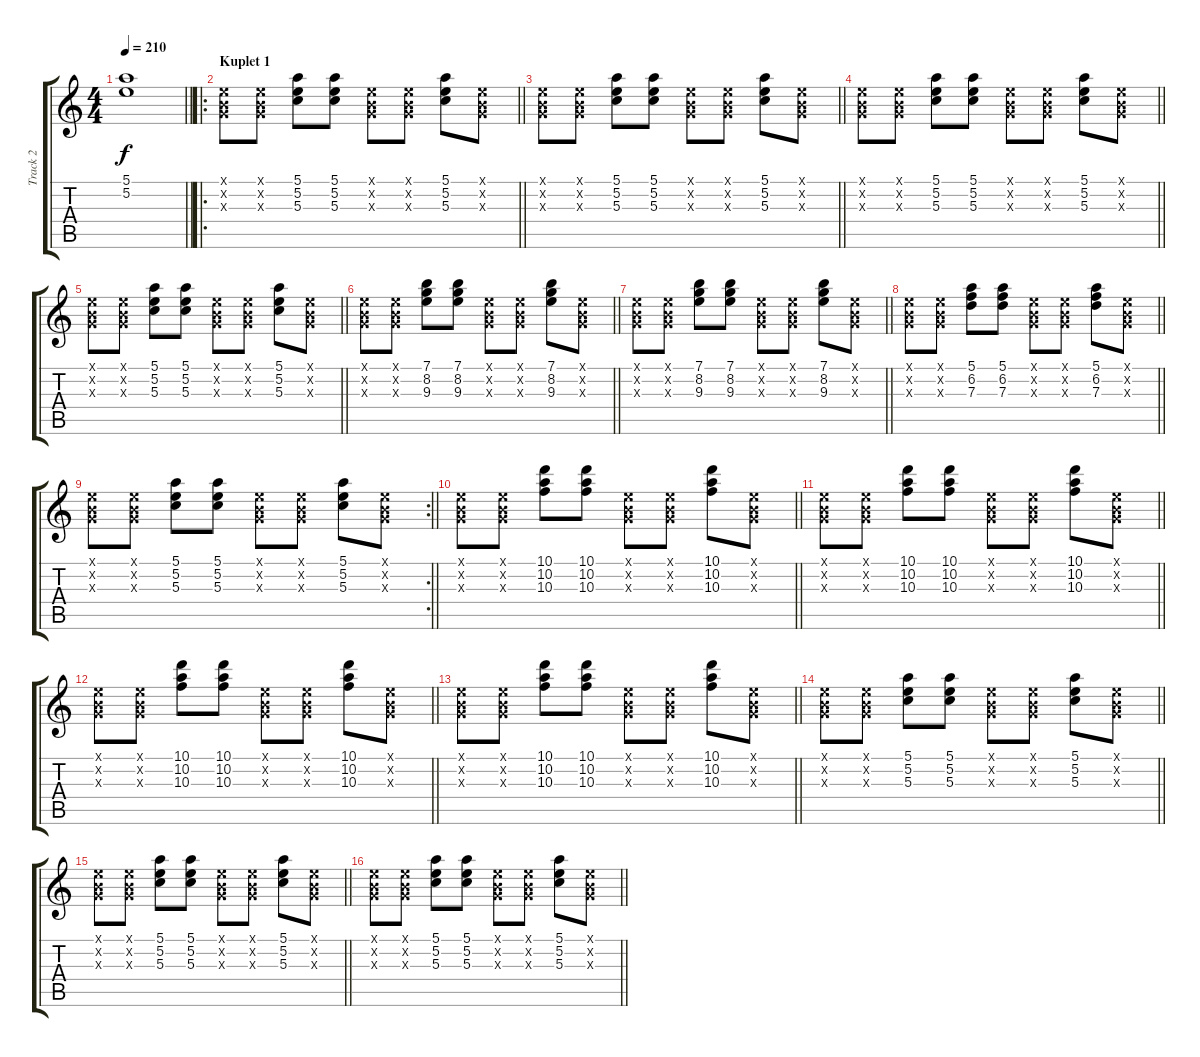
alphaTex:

\track ("Track 2" "Track 2") {instrument acousticguitarsteel}
\staff {score tabs}
\tuning (E4 B3 G3 D3 A2 E2) {hide}
\ts (4 4)
\tempo 210
\clef g2
\barLineRight lightlight
\ks c
(5.1{t} 5.2{t}).1{dy f} |
\ro
\section ("" "Kuplet 1")
\barLineRight lightlight
(0.1{x} 0.2{x} 0.3{x}).8 (0.1{x} 0.2{x} 0.3{x}).8 (5.1 5.2 5.3).8 (5.1 5.2 5.3).8 (0.1{x} 0.2{x} 0.3{x}).8 (0.1{x} 0.2{x} 0.3{x}).8 (5.1 5.2 5.3).8 (0.1{x} 0.2{x} 0.3{x}).8 |
\barLineRight lightlight
(0.1{x} 0.2{x} 0.3{x}).8 (0.1{x} 0.2{x} 0.3{x}).8 (5.1 5.2 5.3).8 (5.1 5.2 5.3).8 (0.1{x} 0.2{x} 0.3{x}).8 (0.1{x} 0.2{x} 0.3{x}).8 (5.1 5.2 5.3).8 (0.1{x} 0.2{x} 0.3{x}).8 |
\barLineRight lightlight
(0.1{x} 0.2{x} 0.3{x}).8 (0.1{x} 0.2{x} 0.3{x}).8 (5.1 5.2 5.3).8 (5.1 5.2 5.3).8 (0.1{x} 0.2{x} 0.3{x}).8 (0.1{x} 0.2{x} 0.3{x}).8 (5.1 5.2 5.3).8 (0.1{x} 0.2{x} 0.3{x}).8 |
\barLineRight lightlight
(0.1{x} 0.2{x} 0.3{x}).8 (0.1{x} 0.2{x} 0.3{x}).8 (5.1 5.2 5.3).8 (5.1 5.2 5.3).8 (0.1{x} 0.2{x} 0.3{x}).8 (0.1{x} 0.2{x} 0.3{x}).8 (5.1 5.2 5.3).8 (0.1{x} 0.2{x} 0.3{x}).8 |
\barLineRight lightlight
(0.1{x} 0.2{x} 0.3{x}).8 (0.1{x} 0.2{x} 0.3{x}).8 (7.1 8.2 9.3).8 (7.1 8.2 9.3).8 (0.1{x} 0.2{x} 0.3{x}).8 (0.1{x} 0.2{x} 0.3{x}).8 (7.1 8.2 9.3).8 (0.1{x} 0.2{x} 0.3{x}).8 |
\barLineRight lightlight
(0.1{x} 0.2{x} 0.3{x}).8 (0.1{x} 0.2{x} 0.3{x}).8 (7.1 8.2 9.3).8 (7.1 8.2 9.3).8 (0.1{x} 0.2{x} 0.3{x}).8 (0.1{x} 0.2{x} 0.3{x}).8 (7.1 8.2 9.3).8 (0.1{x} 0.2{x} 0.3{x}).8 |
\barLineRight lightlight
(0.1{x} 0.2{x} 0.3{x}).8 (0.1{x} 0.2{x} 0.3{x}).8 (5.1 6.2 7.3).8 (5.1 6.2 7.3).8 (0.1{x} 0.2{x} 0.3{x}).8 (0.1{x} 0.2{x} 0.3{x}).8 (5.1 6.2 7.3).8 (0.1{x} 0.2{x} 0.3{x}).8 |
\rc 2
\barLineRight lightlight
(0.1{x} 0.2{x} 0.3{x}).8 (0.1{x} 0.2{x} 0.3{x}).8 (5.1 5.2 5.3).8 (5.1 5.2 5.3).8 (0.1{x} 0.2{x} 0.3{x}).8 (0.1{x} 0.2{x} 0.3{x}).8 (5.1 5.2 5.3).8 (0.1{x} 0.2{x} 0.3{x}).8 |
\barLineRight lightlight
(0.1{x} 0.2{x} 0.3{x}).8 (0.1{x} 0.2{x} 0.3{x}).8 (10.1 10.2 10.3).8 (10.1 10.2 10.3).8 (0.1{x} 0.2{x} 0.3{x}).8 (0.1{x} 0.2{x} 0.3{x}).8 (10.1 10.2 10.3).8 (0.1{x} 0.2{x} 0.3{x}).8 |
\barLineRight lightlight
(0.1{x} 0.2{x} 0.3{x}).8 (0.1{x} 0.2{x} 0.3{x}).8 (10.1 10.2 10.3).8 (10.1 10.2 10.3).8 (0.1{x} 0.2{x} 0.3{x}).8 (0.1{x} 0.2{x} 0.3{x}).8 (10.1 10.2 10.3).8 (0.1{x} 0.2{x} 0.3{x}).8 |
\barLineRight lightlight
(0.1{x} 0.2{x} 0.3{x}).8 (0.1{x} 0.2{x} 0.3{x}).8 (10.1 10.2 10.3).8 (10.1 10.2 10.3).8 (0.1{x} 0.2{x} 0.3{x}).8 (0.1{x} 0.2{x} 0.3{x}).8 (10.1 10.2 10.3).8 (0.1{x} 0.2{x} 0.3{x}).8 |
\barLineRight lightlight
(0.1{x} 0.2{x} 0.3{x}).8 (0.1{x} 0.2{x} 0.3{x}).8 (10.1 10.2 10.3).8 (10.1 10.2 10.3).8 (0.1{x} 0.2{x} 0.3{x}).8 (0.1{x} 0.2{x} 0.3{x}).8 (10.1 10.2 10.3).8 (0.1{x} 0.2{x} 0.3{x}).8 |
\barLineRight lightlight
(0.1{x} 0.2{x} 0.3{x}).8 (0.1{x} 0.2{x} 0.3{x}).8 (5.1 5.2 5.3).8 (5.1 5.2 5.3).8 (0.1{x} 0.2{x} 0.3{x}).8 (0.1{x} 0.2{x} 0.3{x}).8 (5.1 5.2 5.3).8 (0.1{x} 0.2{x} 0.3{x}).8 |
\barLineRight lightlight
(0.1{x} 0.2{x} 0.3{x}).8 (0.1{x} 0.2{x} 0.3{x}).8 (5.1 5.2 5.3).8 (5.1 5.2 5.3).8 (0.1{x} 0.2{x} 0.3{x}).8 (0.1{x} 0.2{x} 0.3{x}).8 (5.1 5.2 5.3).8 (0.1{x} 0.2{x} 0.3{x}).8 |
\barLineRight lightlight
(0.1{x} 0.2{x} 0.3{x}).8 (0.1{x} 0.2{x} 0.3{x}).8 (5.1 5.2 5.3).8 (5.1 5.2 5.3).8 (0.1{x} 0.2{x} 0.3{x}).8 (0.1{x} 0.2{x} 0.3{x}).8 (5.1 5.2 5.3).8 (0.1{x} 0.2{x} 0.3{x}).8
